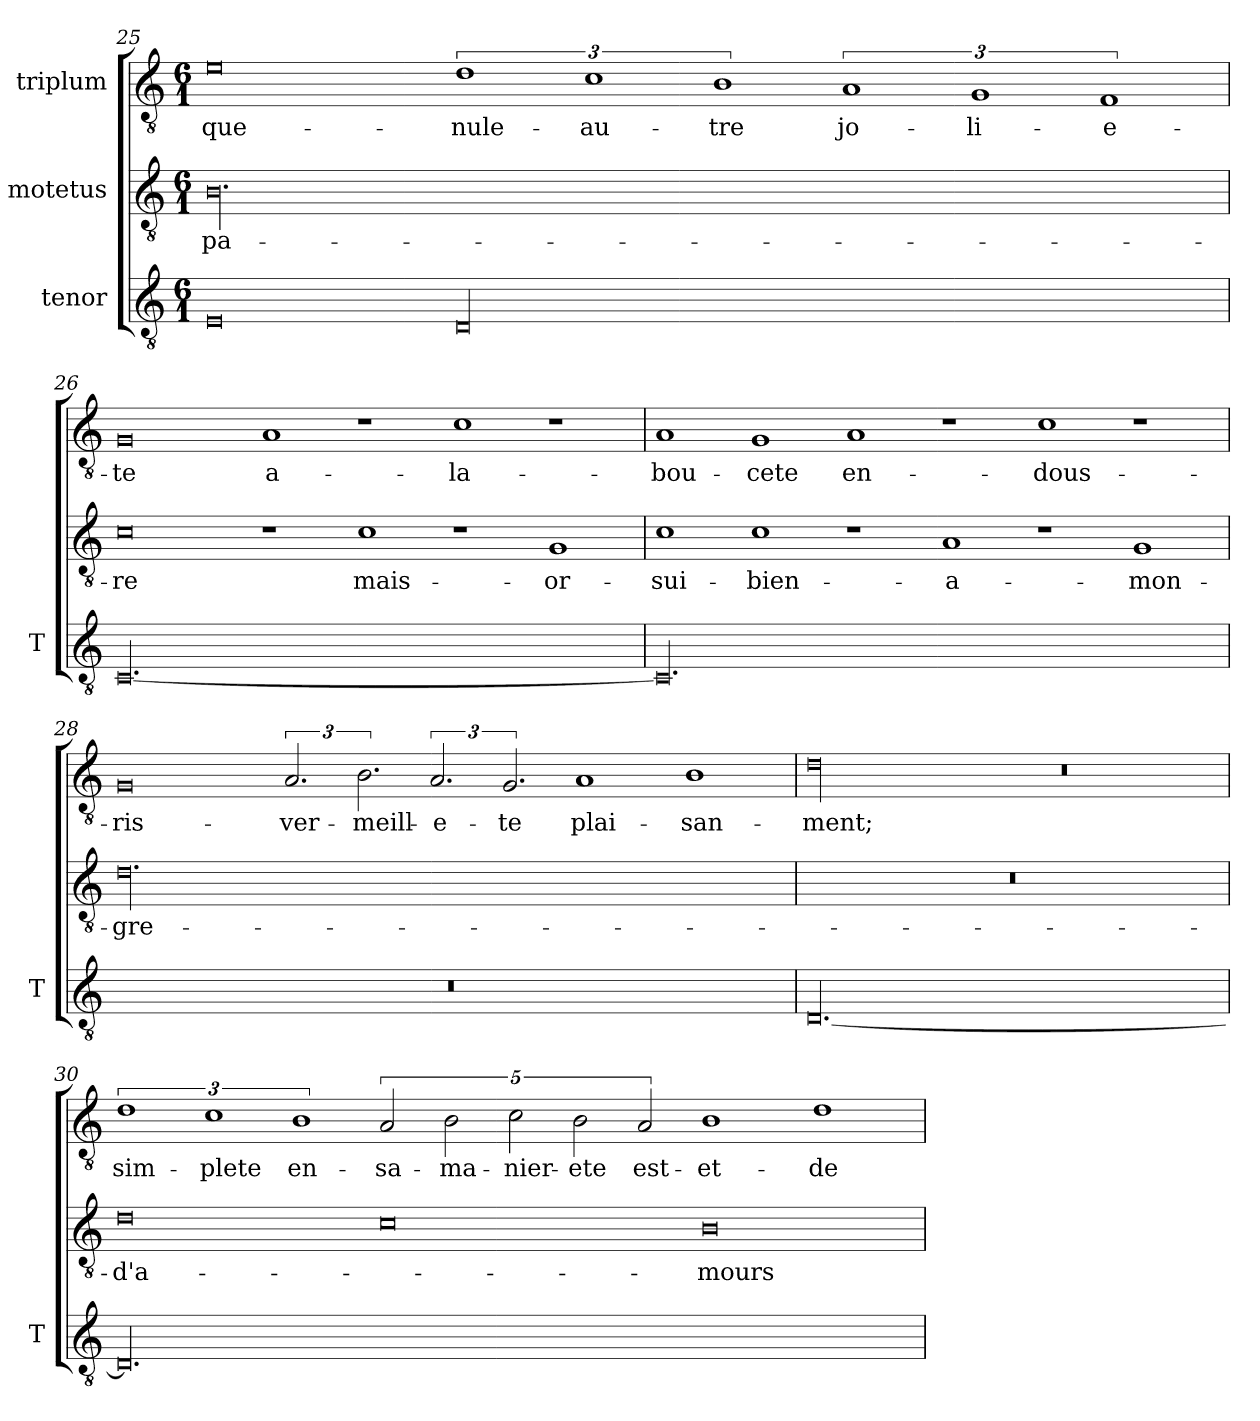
**kern	**kern	**text	**kern	**text
*part3	*part2	*part2	*part1	*part1
*staff3	*staff2	*staff2	*staff1	*staff1
*I"tenor	*I"motetus	*	*I"triplum	*
*I'T	*	*	*	*
*clefGv2	*clefGv2	*	*clefGv2	*
*k[]	*k[]	*	*k[]	*
*C:	*C:	*	*C:	*
*M6/1	*M6/1	*	*M6/1	*
=25	=25	=25	=25	=25
0E/	00.B\	-pa-	0e\	que-
00D/	.	.	3%2d\	nule-
.	.	.	3%2c\	au-
.	.	.	3%2B\	-tre
.	.	.	3%2A/	jo-
.	.	.	3%2G/	-li-
.	.	.	3%2F/	-e-
=26	=26	=26	=26	=26
[00.C/	0c\	-re	0G/	-te
.	1r	.	1A/	a-
.	1c\	mais-	1r	.
.	1r	.	1c\	la-
.	1G/	or-	1r	.
=27	=27	=27	=27	=27
00.C/]	1c\	sui-	1A/	bou-
.	1c\	bien-	1G/	-cete
.	1r	.	1A/	en-
.	1A/	a-	1r	.
.	1r	.	1c\	dous-
.	1G/	mon-	1r	.
=28	=28	=28	=28	=28
00.r	00.d\	gre-	0G/	ris-
.	.	.	3.A/	ver-
.	.	.	3.B\	-meill-
.	.	.	3.A/	-e-
.	.	.	3.G/	-te
.	.	.	1A/	plai-
.	.	.	1B\	-san-
=29	=29	=29	=29	=29
[00.D/	00.r	.	00d\	-ment;
.	.	.	0r	.
=30	=30	=30	=30	=30
00.D/]	0d\	d'a-	3%2d\	sim-
.	.	.	3%2c\	-plete
.	.	.	3%2B\	en-
.	0c\	.	5%2A/	sa-
.	.	.	5%2B\	ma-
.	.	.	5%2c\	-nier-
.	.	.	5%2B\	-ete
.	.	.	5%2A/	est-
.	0B\	-mours	1B\	et-
.	.	.	1d\	de-
=	=	=	=	=
*-	*-	*-	*-	*-
